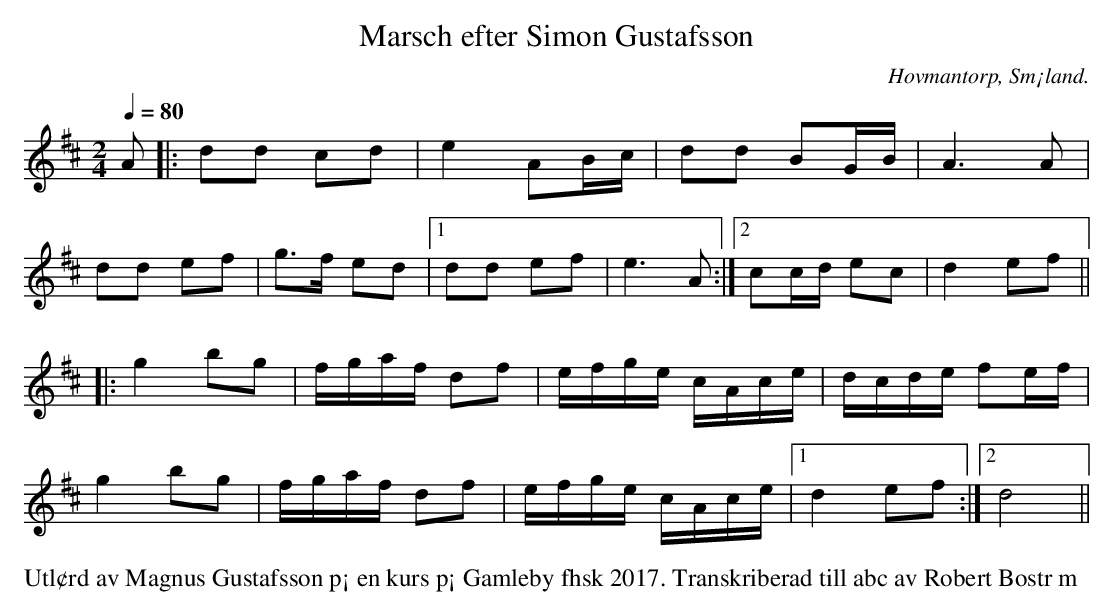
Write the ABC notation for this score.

X:1
T:Marsch efter Simon Gustafsson
O:Hovmantorp, Sm¡land.
M:2/4
L:1/8
K:D
Q:1/4=80
A|:dd cd |e2 AB/c/|dd BG/B/|A3A|
dd ef|g3/2f/ ed|1dd ef|e3A:|2cc/d/ ec|d2ef||
|:g2bg|f/g/a/f/ df|e/f/g/e/ c/A/c/e/|d/c/d/e/ fe/f/|
g2bg|f/g/a/f/ df|e/f/g/e/ c/A/c/e/|1d2ef:|2d4||
%%begintext
Utl¢rd av Magnus Gustafsson p¡ en kurs p¡ Gamleby fhsk 2017. Transkriberad till abc av Robert Bostr m
